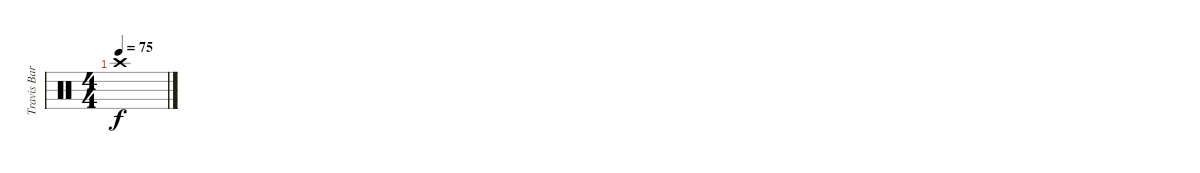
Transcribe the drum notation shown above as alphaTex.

\track ("Travis Barker" "Travis Bar") {instrument percussion}
\staff {score}
\articulation defaults
\ts (4 4)
\tempo 75
\clef neutral
\ks c "Crash high (hit)".1{dy f}
